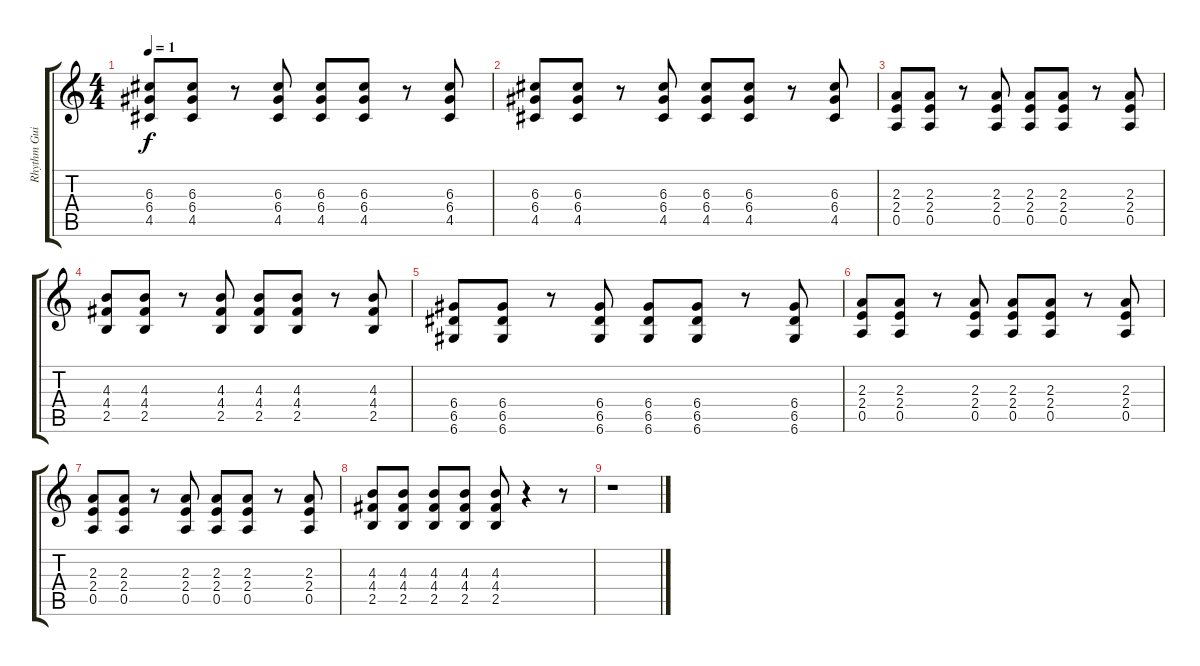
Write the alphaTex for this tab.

\track ("Rhythm Guitar 2" "Rhythm Gui") {instrument distortionguitar}
\staff {score tabs}
\tuning (E4 B3 G3 D3 A2 D2) {hide}
\ts (4 4)
\tempo 1
\clef g2
\ks c
(6.3 6.4 4.5).8{dy f} (6.3 6.4 4.5).8 r.8 (6.3 6.4 4.5).8 (6.3 6.4 4.5).8 (6.3 6.4 4.5).8 r.8 (6.3 6.4 4.5).8 |
(6.3 6.4 4.5).8 (6.3 6.4 4.5).8 r.8 (6.3 6.4 4.5).8 (6.3 6.4 4.5).8 (6.3 6.4 4.5).8 r.8 (6.3 6.4 4.5).8 |
(2.3 2.4 0.5).8 (2.3 2.4 0.5).8 r.8 (2.3 2.4 0.5).8 (2.3 2.4 0.5).8 (2.3 2.4 0.5).8 r.8 (2.3 2.4 0.5).8 |
(4.3 4.4 2.5).8 (4.3 4.4 2.5).8 r.8 (4.3 4.4 2.5).8 (4.3 4.4 2.5).8 (4.3 4.4 2.5).8 r.8 (4.3 4.4 2.5).8 |
(6.4 6.5 6.6).8 (6.4 6.5 6.6).8 r.8 (6.4 6.5 6.6).8 (6.4 6.5 6.6).8 (6.4 6.5 6.6).8 r.8 (6.4 6.5 6.6).8 |
(2.3 2.4 0.5).8 (2.3 2.4 0.5).8 r.8 (2.3 2.4 0.5).8 (2.3 2.4 0.5).8 (2.3 2.4 0.5).8 r.8 (2.3 2.4 0.5).8 |
(2.3 2.4 0.5).8 (2.3 2.4 0.5).8 r.8 (2.3 2.4 0.5).8 (2.3 2.4 0.5).8 (2.3 2.4 0.5).8 r.8 (2.3 2.4 0.5).8 |
(4.3 4.4 2.5).8 (4.3 4.4 2.5).8 (4.3 4.4 2.5).8 (4.3 4.4 2.5).8 (4.3 4.4 2.5).8 r.4 r.8 |
r.1
